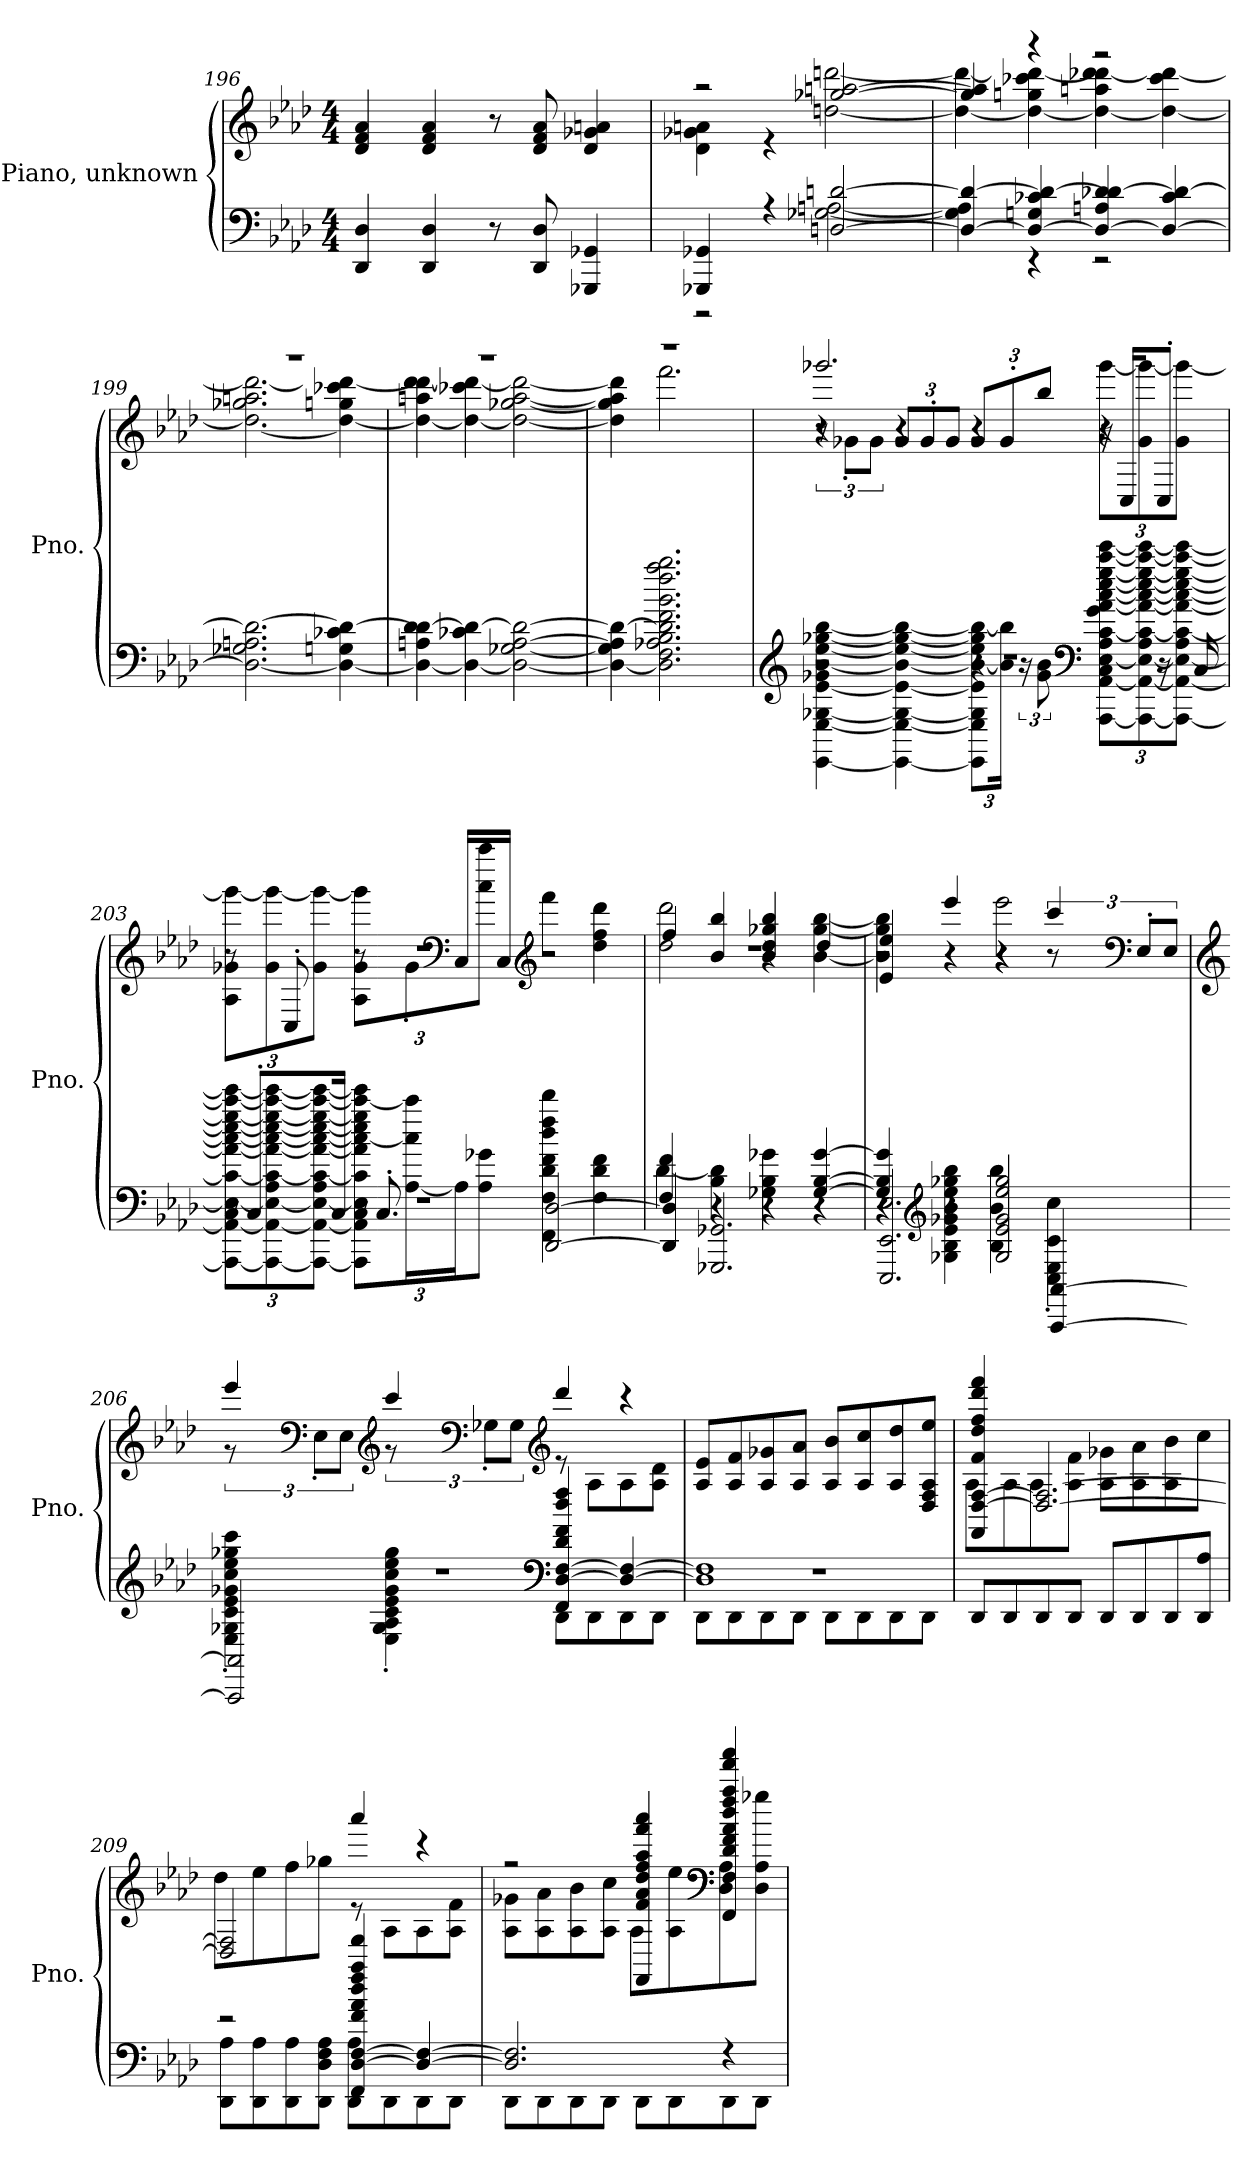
**kern	**kern
*part1	*part1
*staff2	*staff1
*I"Piano, unknown	*
*I'Pno.	*
*clefF4	*clefG2
*k[b-e-a-d-]	*k[b-e-a-d-]
*M4/4	*M4/4
=196	=196
4DD-/ 4D-/	4d-/ 4f/ 4a-/
4DD-/ 4D-/	4d-/ 4f/ 4a-/
8r	8r
8DD-/ 8D-/	8d-/ 8f/ 8a-/
4GGG-X/ 4GG-X/	4d-/ 4g-X/ 4an/
=197	=197
*^	*^
4GGG-X/ 4GG-X/	2r	2r	4d-\ 4g-X\ 4an\
4r	.	.	4r
[2Dn/ [2dn/	[2G-X\ [2An\	[2gg-X/ [2aan/	[2ddn\ [2dddn\
!!LO:LB:g=z	!!
=198	=198	=198	=198
4D/_ 4d/_	4G-\] 4A\]	4gg-/] 4aa/]	4dd\_ 4ddd\_
4D/_ 4Gn/ 4c-X/ 4d/_	4r	4r	4dd\_ 4ggn\ 4ccc-X\ 4ddd\_
4D/_ 4An/ 4d-X/ 4d/_	2r	2r	4dd\_ 4aan\ 4ddd-X\ 4ddd\_
4D/_ 4c-/ 4d/_	.	.	4dd\_ 4ccc-\ 4ddd\_
*v	*v	*	*
=199	=199	=199
2.D\_ 2.G-X\ 2.An\ 2.d\_	1r	2.dd\_ 2.gg-X\ 2.aan\ 2.ddd\_
4D\_ 4Gn\ 4c-X\ 4d\_	.	4dd\_ 4ggn\ 4ccc-X\ 4ddd\_
=200	=200	=200
4D\_ 4An\ 4d-\ 4d\_	1r	4dd\_ 4aan\ 4ddd-\ 4ddd\_
4D\_ 4c-X\ 4d\_	.	4dd\_ 4ccc-X\ 4ddd\_
2D\_ [2G-X\ [2A\ 2d\_	.	2dd\_ [2gg-X\ [2aa\ 2ddd\_
=201	=201	=201
4D\_ 4G-\] 4A\] 4d\_	1r	4dd\] 4gg-\] 4aa\] 4ddd\]
2.D\] 2.F\ 2.A-X\ 2.B-\ 2.d\] 2.f\ 2.b-\ 2.ff\ 2.aa-\ 2.bb-\	.	2.fff\
*	*v	*v
!!LO:LB:g=z
=202	=202
*clefG2	*
*^	*^
*	*^	*	*^
1r	[4EE-\ [4E-\ [4G-X\ [4e-\ 4g-X\ [4b-\ [4ee-\ [4gg-X\ [4bb-\	2r	2.ggg-X/	12r	4r
.	.	.	.	12g-X'\L	.
.	.	.	.	12g-\J	.
*	*	*	*	*	*Xbrackettup
.	4EE-\_ 4E-\_ 4G-\_ 4e-\_ 4b-\_ 4ee-\_ 4gg-\_ 4bb-\_	.	.	4r	12g-/L
.	.	.	.	.	12g-'/
.	.	.	.	.	12g-/J
.	12EE-\] 12E-\] 12G-\] 12e-\] 12b-\_ 12ee-\] 12gg-\] 12bb-\_L	4r	.	4r	12g-/L
.	24b-\] 24bb-\]Jk	.	.	.	12g-'/
.	24r	.	.	.	.
.	12g-\ 12b-\	.	.	.	12bb-/J
*clefF4	*	*	*	*	*
*	*Xbrackettup	*	*	*	*
.	[12AAA-\ [12AA-\ 12C\ [12E-\ 12A-\ [12c\ 12g-\ [12a-\ [12cc\ [12ee-\ [12gg-\ [12ccc\ [12eee-\L	8r	4r	[12ggg-\L	16r
.	.	.	.	.	16C/KL
.	12AAA-\_ 12AA-\_ 12E-\_ 12A-\ 12c\_ 12a-\_ 12cc\_ 12ee-\_ 12gg-\_ 12ccc\_ 12eee-\_	.	.	12g-\ 12ggg-\_	.
.	.	16r	.	.	8C'/J
.	12AAA-\_ 12AA-\_ 12E-\_ 12A-\ 12c\_ 12a-\_ 12cc\_ 12ee-\_ 12gg-\_ 12ccc\_ 12eee-\_J	.	.	12g-\ 12ggg-\_J	.
.	.	16C/	.	.	.
!!LO:LB:g=z	!!	!!
=203	=203	=203	=203	=203	=203
1r	12AAA-\_ 12AA-\_ 12C\ 12E-\_ 12c\_ 12a-\_ 12cc\_ 12ee-\_ 12gg-\_ 12ccc\_ 12eee-\_L	16r	1r	12A-\ 12g-X\ 12ggg-\_L	8r
.	.	8C'/L	.	.	.
.	12AAA-\_ 12AA-\_ 12E-\_ 12A-\ 12c\_ 12a-\_ 12cc\_ 12ee-\_ 12gg-\_ 12ccc\_ 12eee-\_	.	.	12g-\ 12ggg-\_	.
.	.	.	.	.	8C'/
.	12AAA-\_ 12AA-\_ 12E-\_ 12A-\ 12c\_ 12a-\_ 12cc\_ 12ee-\_ 12gg-\_ 12ccc\_ 12eee-\_J	.	.	12g-\ 12ggg-\_J	.
.	.	16C/Jk	.	.	.
.	12AAA-\] 12AA-\] 12C\ 12E-\] 12c\] 12a-\] 12cc\_ 12ee-\] 12gg-\] 12ccc\_ 12eee-\]L	16r	.	12A-\ 12g-\ 12ggg-\]L	8r
.	.	8.C'/	.	.	.
.	[24A-\ 24cc\] 24ccc\]L	.	.	12g-'\	.
*	*	*	*clefF4	*	*
.	24A-\J]	.	.	.	16C/LL
.	12A-\ 12g-X\J	.	.	12cc\ 12ccc\J	.
.	.	.	.	.	16C/JJ
*	*	*	*clefG2	*	*
.	4FF\ 4F\ 4d-\ 4f\ 4dd-\ 4ff\ 4ddd-\	[2DD-/ [2D-/	.	4fff\	2r
.	4F\ 4d-\ 4f\	.	.	4dd-\ 4ff\ 4ddd-\	.
=204	=204	=204	=204	=204	=204
4F/ 4f/	[4d-\	4DD-/] 4D-/]	1r	2dd-\ 2ddd-\	4ff/
4r	4B-\ 4d-\]	2.GGG-X/ 2.GG-X/	.	.	4b-/ 4bb-/
4r	4G-X\ 4B-\ 4g-X\	.	.	4r	4b-/ 4dd-/ 4gg-X/ 4bb-/
[4G-/ [4B-/ [4g-/	4r	.	.	[4b-\ [4gg-\ [4bb-\	4dd-/
!!LO:LB:g=z	!!	!!
=205	=205	=205	=205	=205	=205
4G-/] 4B-/] 4g-/]	4r	2.EEE-/ 2.EE-/ 2.E-/	2r	4b-\] 4gg-\] 4bb-\]	4e-/ 4ee-/
*clefG2	*	*	*	*	*
4r	4G-X\ 4B-\ 4e-\ 4g-X\ 4b-\ 4ee-\ 4gg-X\ 4bb-\	.	.	4r	4eee-/
2G-/ 2e-/ 2g-/ 2ee-/ 2gg-/	4B-\ 4b-\ 4bb-\	.	4r	2eee-\	4r
*	*	*	*	*	*brackettup
.	4C\' 4E-\' 4c\' 4cc\'	[4AAA-/ [4AA-/	4ccc/	.	12r
*	*	*	*clefF4	*	*
.	.	.	.	.	12E-'/L
.	.	.	.	.	12E-/J
*	*	*	*v	*v	*v
=206	=206	=206	=206
*	*	*	*clefG2
*	*	*	*^
1r	4E-\' 4G-X\' 4c\' 4e-\' 4g-X\' 4cc\' 4ee-\' 4gg-X\' 4ccc\'	2AAA-/] 2AA-/]	4eee-/	12r
*	*	*	*clefF4	*
.	.	.	.	12E-'\L
.	.	.	.	12E-\J
*	*	*	*clefG2	*
.	4E-\' 4G-\' 4A-\' 4c\' 4e-\' 4g-\' 4cc\' 4ee-\' 4gg-\'	.	4ccc/	12r
*	*	*	*clefF4	*
.	.	.	.	12G-X'\L
.	.	.	.	12G-\J
*clefF4	*	*	*clefG2	*
.	8DD-\L	4FF/ [4D-/ [4F/ 4d-/ 4f/ 4dd-/ 4ff/	4ddd-/	8r
.	8DD-\	.	.	8A-\L
.	8DD-\	4D-/_ 4F/_	4r	8A-\
.	8DD-\J	.	.	8A-\ 8d-\J
*	*	*	*v	*v
!!LO:LB:g=z
=207	=207	=207	=207
1r	8DD-\L	1D-] 1F]	8A-/ 8e-/L
.	8DD-\	.	8A-/ 8f/
.	8DD-\	.	8A-/ 8g-X/
.	8DD-\J	.	8A-/ 8a-/J
.	8DD-\L	.	8A-/ 8b-/L
.	8DD-\	.	8A-/ 8cc/
.	8DD-\	.	8A-/ 8dd-/
.	8DD-\J	.	8D-/ 8F/ 8A-/ 8ee-/J
*v	*v	*v	*
=208	=208
*	*^
8DD-/L	4FF/ [4D-/ [4F/ 4f/ 4dd-/ 4ff/ 4ddd-/ 4fff/	8A-\L
8DD-/	.	8A-\
8DD-/	2.D-/_ 2.F/_	8A-\
8DD-/J	.	8A-\ 8f\J
8DD-/L	.	8A-\ 8g-X\L
8DD-/	.	8A-\ 8a-\
8DD-/	.	8A-\ 8b-\
8DD-/ 8A-/J	.	8cc\J
=209	=209	=209
*^	*	*
2r	8DD-\ 8A-\L	2D-/] 2F/]	8dd-\L
.	8DD-\ 8A-\	.	8ee-\
.	8DD-\ 8A-\	.	8ff\
.	8DD-\ 8D-\ 8F\ 8A-\J	.	8gg-X\J
4FF/ [4D-/ [4F/ 4f/ 4a-/ 4dd-/ 4ff/ 4aa-/ 4fff/	8DD-\ 8A-\L	4aaa-/	8r
.	8DD-\	.	8A-\L
4D-/_ 4F/_	8DD-\	4r	8A-\
.	8DD-\J	.	8A-\ 8f\J
!!LO:PB:g=z	!!
=210	=210	=210	=210
2.D-/] 2.F/]	8DD-\L	2r	8A-\ 8g-X\L
.	8DD-\	.	8A-\ 8a-\
.	8DD-\	.	8A-\ 8b-\
.	8DD-\J	.	8A-\ 8cc\J
.	8DD-\L	4FF/ 4f/ 4a-/ 4dd-/ 4ff/ 4aa-/ 4fff/ 4aaa-/	8A-\L
.	8DD-\	.	8A-\ 8ee-\
*	*	*clefF4	*
4r	8DD-\	4FF/ 4F/ 4d-/ 4f/ 4a-/ 4dd-/ 4ff/ 4aa-/ 4fff/ 4aaa-/	8D-\ 8A-\
.	8DD-\J	.	8D-\ 8A-\ 8gg-X\J
*v	*v	*	*
*	*v	*v
=	=
*-	*-
